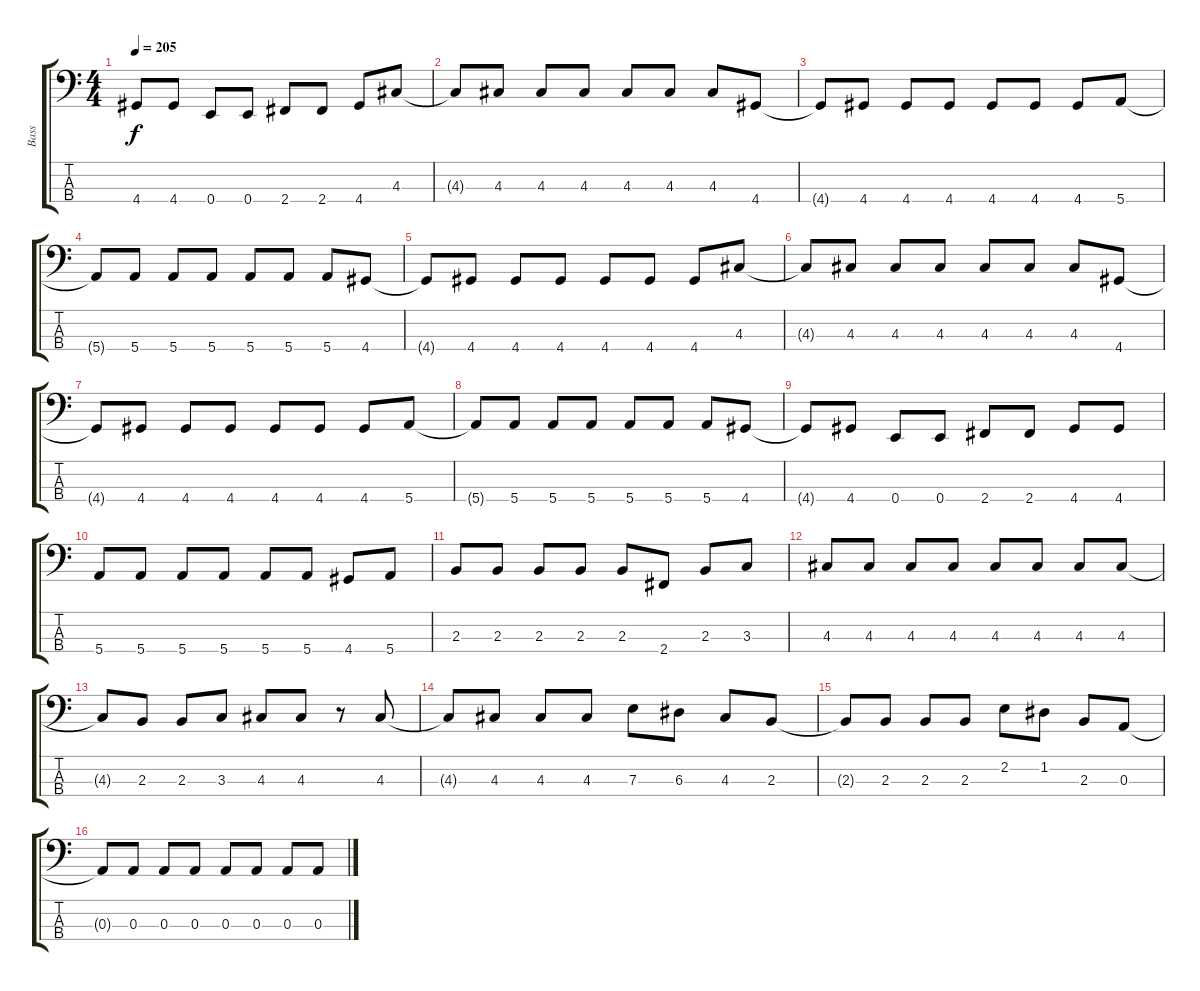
\track ("Bass" "Bass") {instrument electricbasspick}
\staff {score tabs}
\tuning (G2 D2 A1 E1) {hide}
\ts (4 4)
\tempo 205
\clef f4
\ks c
4.4{t}.8{dy f} 4.4.8 0.4.8 0.4.8 2.4.8 2.4.8 4.4.8 4.3.8 |
4.3{t}.8 4.3.8 4.3.8 4.3.8 4.3.8 4.3.8 4.3.8 4.4.8 |
4.4{t}.8 4.4.8 4.4.8 4.4.8 4.4.8 4.4.8 4.4.8 5.4.8 |
5.4{t}.8 5.4.8 5.4.8 5.4.8 5.4.8 5.4.8 5.4.8 4.4.8 |
4.4{t}.8 4.4.8 4.4.8 4.4.8 4.4.8 4.4.8 4.4.8 4.3.8 |
4.3{t}.8 4.3.8 4.3.8 4.3.8 4.3.8 4.3.8 4.3.8 4.4.8 |
4.4{t}.8 4.4.8 4.4.8 4.4.8 4.4.8 4.4.8 4.4.8 5.4.8 |
5.4{t}.8 5.4.8 5.4.8 5.4.8 5.4.8 5.4.8 5.4.8 4.4.8 |
4.4{t}.8 4.4.8 0.4.8 0.4.8 2.4.8 2.4.8 4.4.8 4.4.8 |
5.4.8 5.4.8 5.4.8 5.4.8 5.4.8 5.4.8 4.4.8 5.4.8 |
2.3.8 2.3.8 2.3.8 2.3.8 2.3.8 2.4.8 2.3.8 3.3.8 |
4.3.8 4.3.8 4.3.8 4.3.8 4.3.8 4.3.8 4.3.8 4.3.8 |
4.3{t}.8 2.3.8 2.3.8 3.3.8 4.3.8 4.3.8 r.8 4.3.8 |
4.3{t}.8 4.3.8 4.3.8 4.3.8 7.3.8 6.3.8 4.3.8 2.3.8 |
2.3{t}.8 2.3.8 2.3.8 2.3.8 2.2.8 1.2.8 2.3.8 0.3.8 |
0.3{t}.8 0.3.8 0.3.8 0.3.8 0.3.8 0.3.8 0.3.8 0.3.8
